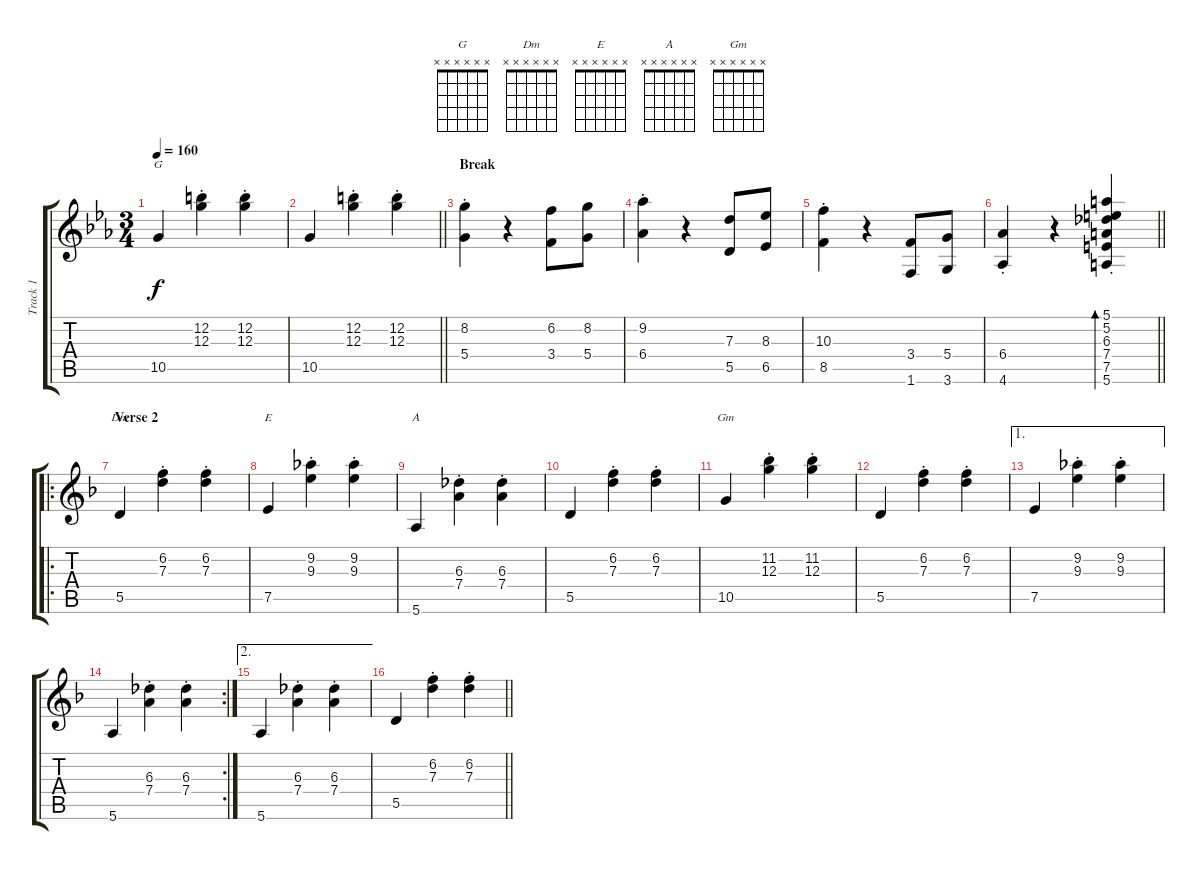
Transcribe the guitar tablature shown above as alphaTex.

\track ("Track 1" "Track 1") {instrument acousticguitarnylon}
\staff {score tabs}
\tuning (E4 B3 G3 D3 A2 E2) {hide}
\chord ("G" x x x x x x)
\chord ("Dm" x x x x x x)
\chord ("E" x x x x x x)
\chord ("A" x x x x x x)
\chord ("Gm" x x x x x x)
\ts (3 4)
\tempo 160
\clef g2
\ks cminor
10.5.4{ch "G" dy f} (12.2{st} 12.3{st}).4 (12.2{st} 12.3{st}).4 |
\barLineRight lightlight
10.5.4 (12.2{st} 12.3{st}).4 (12.2{st} 12.3{st}).4 |
\section ("" "Break")
(8.2{st} 5.4{st}).4 r.4 (6.2 3.4).8 (8.2 5.4).8 |
(9.2{st} 6.4{st}).4 r.4 (7.3 5.5).8 (8.3 6.5).8 |
(10.3{st} 8.5{st}).4 r.4 (3.4 1.6).8 (5.4 3.6).8 |
\barLineRight lightlight
(6.4{st} 4.6{st}).4 r.4 (5.1{st} 5.2{st} 6.3{st} 7.4{st} 7.5{st} 5.6{st}).4{bd 60} |
\ro
\section ("" "Verse 2")
\ks dminor
5.5.4{ch "Dm"} (6.2{st} 7.3{st}).4 (6.2{st} 7.3{st}).4 |
7.5.4{ch "E"} (9.2{st} 9.3{st}).4 (9.2{st} 9.3{st}).4 |
5.6.4{ch "A"} (6.3{st} 7.4{st}).4 (6.3{st} 7.4{st}).4 |
5.5.4 (6.2{st} 7.3{st}).4 (6.2{st} 7.3{st}).4 |
10.5.4{ch "Gm"} (11.2{st} 12.3{st}).4 (11.2{st} 12.3{st}).4 |
5.5.4 (6.2{st} 7.3{st}).4 (6.2{st} 7.3{st}).4 |
\ae 1
7.5.4 (9.2{st} 9.3{st}).4 (9.2{st} 9.3{st}).4 |
\rc 2
5.6.4 (6.3{st} 7.4{st}).4 (6.3{st} 7.4{st}).4 |
\ae 2
5.6.4 (6.3{st} 7.4{st}).4 (6.3{st} 7.4{st}).4 |
\barLineRight lightlight
5.5.4 (6.2{st} 7.3{st}).4 (6.2{st} 7.3{st}).4
